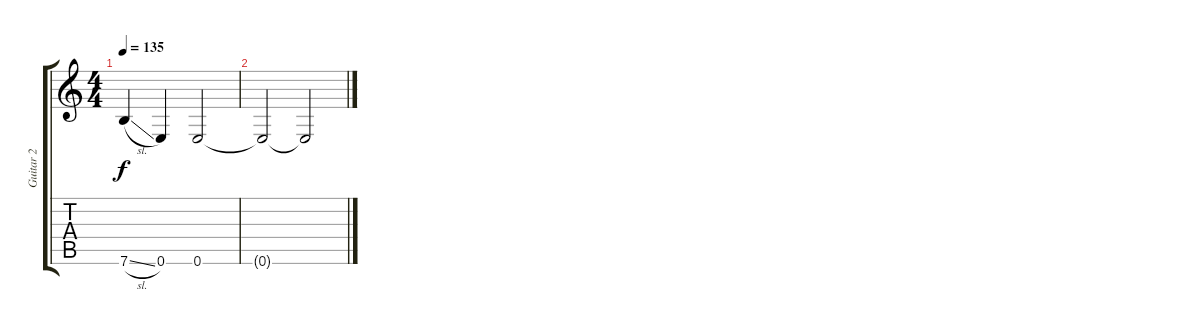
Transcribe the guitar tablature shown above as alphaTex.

\track ("Guitar 2" "Guitar 2") {instrument electricguitarjazz}
\staff {score tabs}
\tuning (E4 B3 G3 D3 A2 E2) {hide}
\ts (4 4)
\tempo 135
\clef g2
\ks c
7.6{sl}.4{dy f} 0.6.4 0.6.2 |
0.6{t}.2 0.6{t}.2
